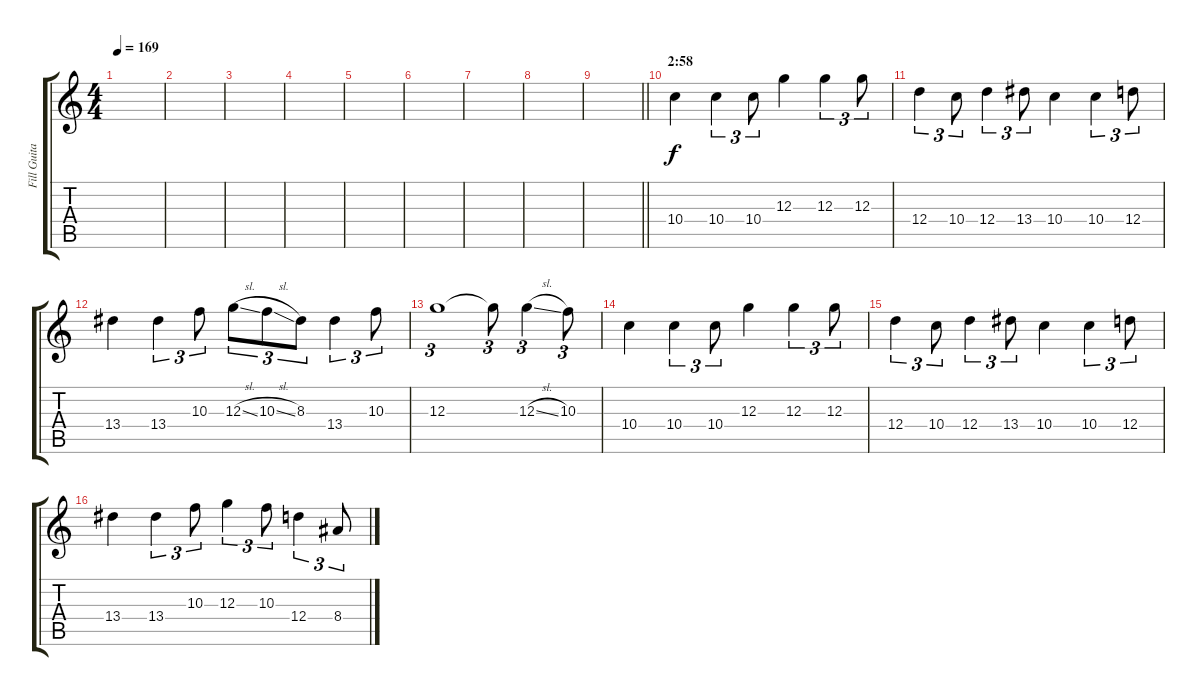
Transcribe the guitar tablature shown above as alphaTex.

\track ("Fill Guitar" "Fill Guita") {instrument distortionguitar}
\staff {score tabs}
\tuning (E4 B3 G3 D3 A2 E2) {hide}
\ts (4 4)
\tempo 169
\clef g2
\ks c
|
|
|
|
|
|
|
|
\barLineRight lightlight
|
\section ("" "2:58")
10.4.4 10.4.4{tu (3 2)} 10.4.8{tu (3 2)} 12.3.4 12.3.4{tu (3 2)} 12.3.8{tu (3 2)} |
12.4.4{tu (3 2)} 10.4.8{tu (3 2)} 12.4.4{tu (3 2)} 13.4.8{tu (3 2)} 10.4.4 10.4.4{tu (3 2)} 12.4.8{tu (3 2)} |
13.4.4 13.4.4{tu (3 2)} 10.3.8{tu (3 2)} 12.3{sl}.8{tu (3 2)} 10.3{sl}.8{tu (3 2)} 8.3.8{tu (3 2)} 13.4.4{tu (3 2)} 10.3.8{tu (3 2)} |
12.3.1{tu (3 2)} 12.3{t}.8{tu (3 2)} 12.3{sl}.4{tu (3 2)} 10.3.8{tu (3 2)} |
10.4.4 10.4.4{tu (3 2)} 10.4.8{tu (3 2)} 12.3.4 12.3.4{tu (3 2)} 12.3.8{tu (3 2)} |
12.4.4{tu (3 2)} 10.4.8{tu (3 2)} 12.4.4{tu (3 2)} 13.4.8{tu (3 2)} 10.4.4 10.4.4{tu (3 2)} 12.4.8{tu (3 2)} |
13.4.4 13.4.4{tu (3 2)} 10.3.8{tu (3 2)} 12.3.4{tu (3 2)} 10.3.8{tu (3 2)} 12.4.4{tu (3 2)} 8.4.8{tu (3 2)}
